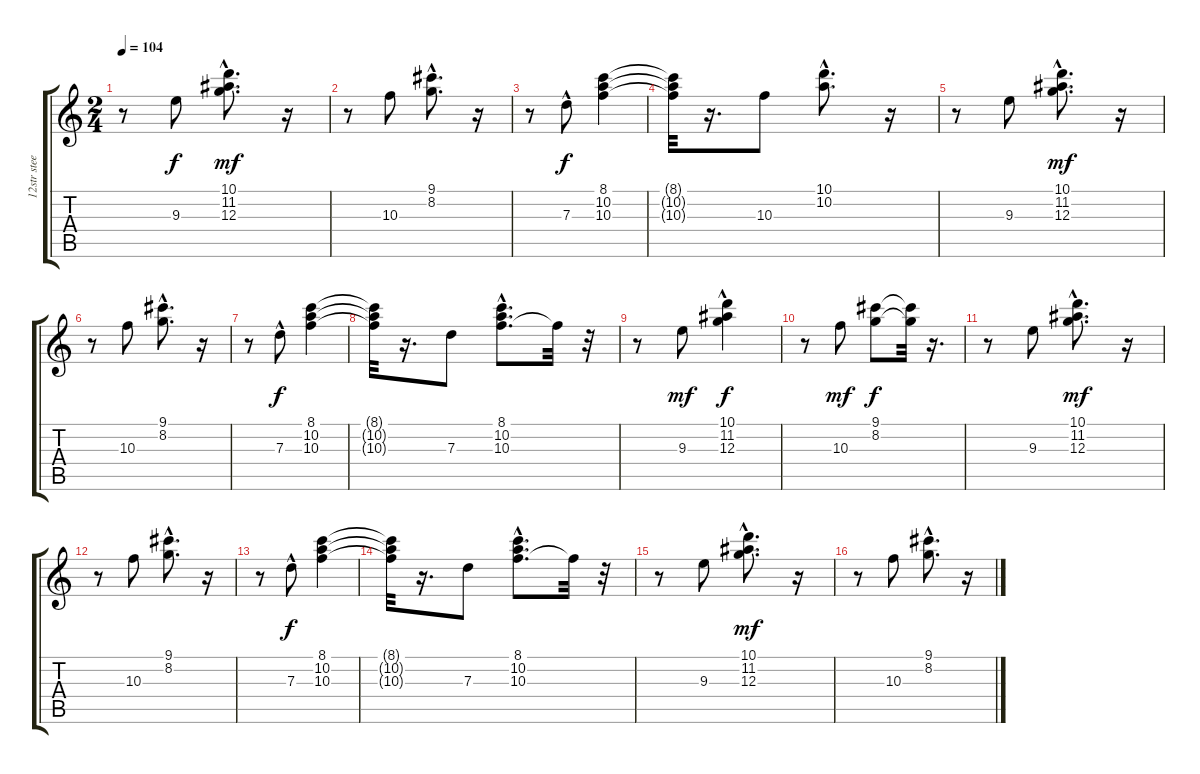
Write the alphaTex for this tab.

\track ("12str steel" "12str stee") {instrument acousticguitarsteel}
\staff {score tabs}
\tuning (E4 B3 G3 D3 A2 E2) {hide}
\ts (2 4)
\tempo 104
\clef g2
\ks c
r.8{dy f} 9.3.8 (10.1 11.2{hac} 12.3).8{d dy mf} r.16 |
r.8 10.3.8 (9.1{hac} 8.2{hac}).8{d} r.16 |
r.8 7.3{hac}.8{dy f} (8.1 10.2 10.3).4 |
(8.1{t} 10.2{t} 10.3{t}).32 r.16{d} 10.3.8 (10.1{hac} 10.2{hac}).8{d} r.16 |
r.8 9.3.8 (10.1 11.2{hac} 12.3).8{d dy mf} r.16 |
r.8 10.3.8 (9.1{hac} 8.2{hac}).8{d} r.16 |
r.8 7.3{hac}.8{dy f} (8.1 10.2 10.3).4 |
(8.1{t} 10.2{t} 10.3{t}).32 r.16{d} 7.3.8 (8.1{hac} 10.2{hac} 10.3{hac}).8{d} 10.3{t}.32 r.32 |
r.8 9.3.8{dy mf} (10.1{hac} 11.2{hac} 12.3).4{dy f} |
r.8 10.3.8{dy mf} (9.1 8.2).8{dy f} (9.1{t} 8.2{t}).32 r.16{d} |
r.8 9.3.8 (10.1 11.2{hac} 12.3).8{d dy mf} r.16 |
r.8 10.3.8 (9.1{hac} 8.2{hac}).8{d} r.16 |
r.8 7.3{hac}.8{dy f} (8.1 10.2 10.3).4 |
(8.1{t} 10.2{t} 10.3{t}).32 r.16{d} 7.3.8 (8.1{hac} 10.2{hac} 10.3{hac}).8{d} 10.3{t}.32 r.32 |
r.8 9.3.8 (10.1 11.2{hac} 12.3).8{d dy mf} r.16 |
r.8 10.3.8 (9.1{hac} 8.2{hac}).8{d} r.16
